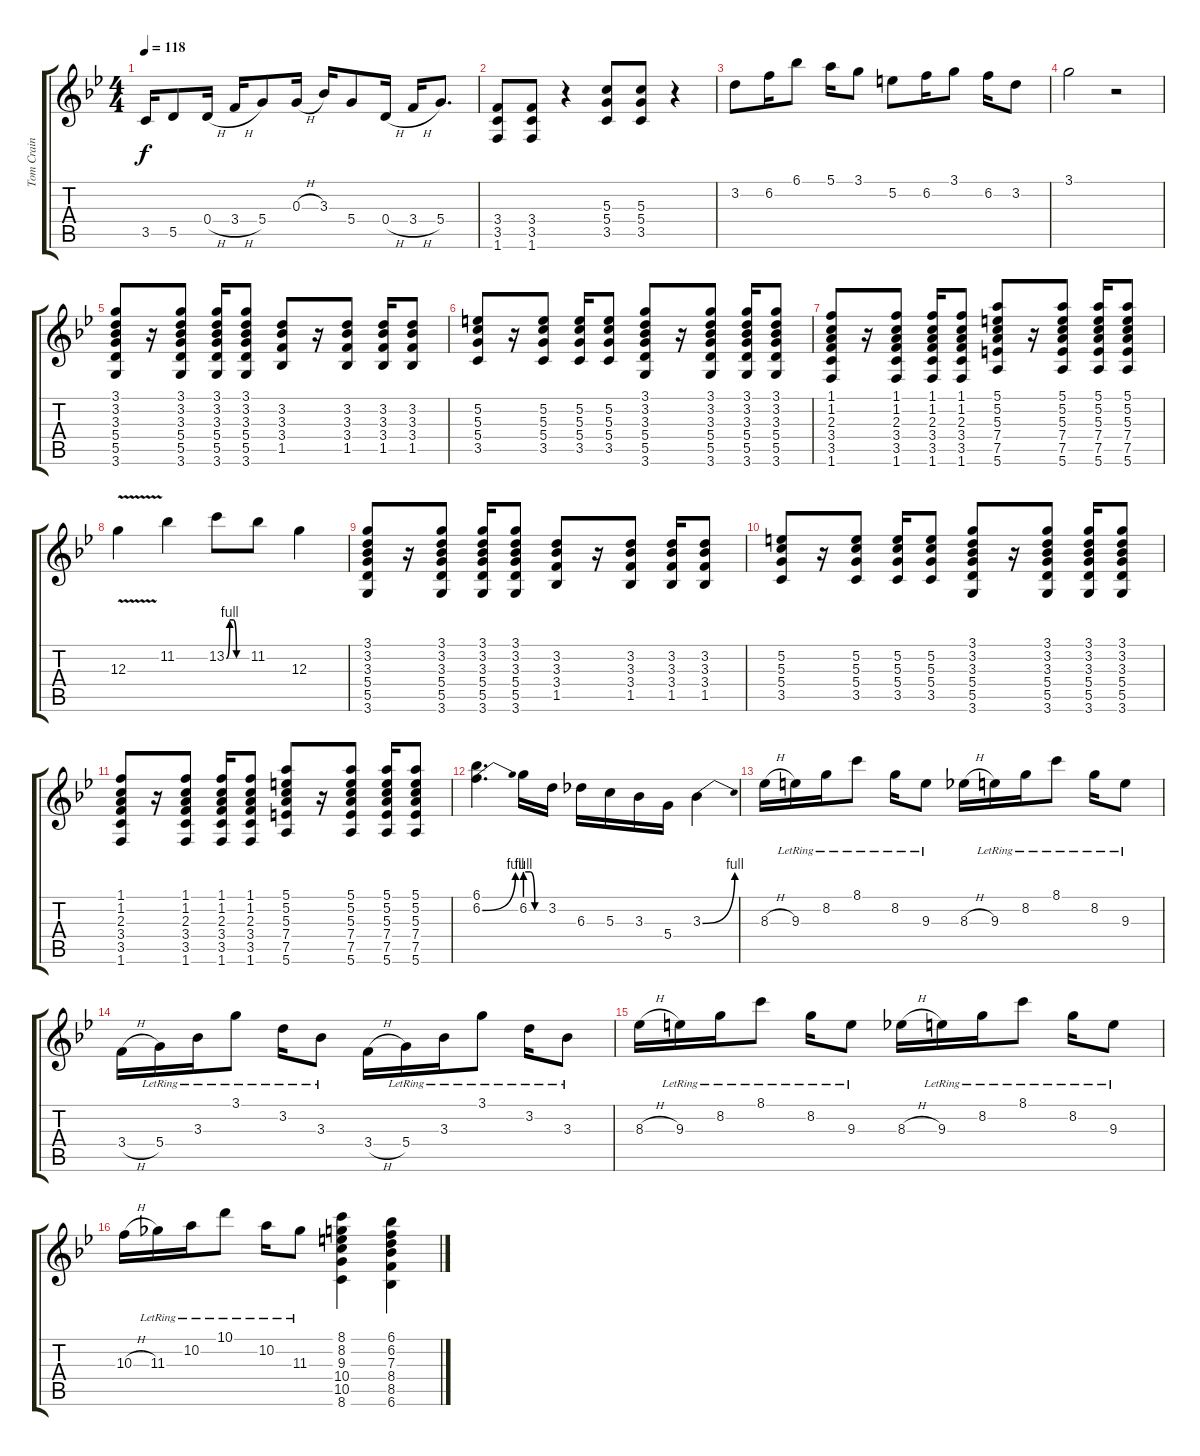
\track ("Tom Crain Guitar" "Tom Crain ") {instrument overdrivenguitar}
\staff {score tabs}
\tuning (E4 B3 G3 D3 A2 E2) {hide}
\ts (4 4)
\tempo 118
\clef g2
\ks gminor
3.5.16{dy f} 5.5.8 0.4{h}.16 3.4{h}.16 5.4.8 0.3{h}.16 3.3.16 5.4.8 0.4{h}.16 3.4{h}.16 5.4.8{d} |
(3.4 3.5 1.6).8 (3.4 3.5 1.6).8 r.4 (5.3 5.4 3.5).8 (5.3 5.4 3.5).8 r.4 |
3.2.8 6.2.16 6.1.8 5.1.16 3.1.8 5.2.8 6.2.16 3.1.8 6.2.16 3.2.8 |
3.1.2 r.2 |
(3.1 3.2 3.3 5.4 5.5 3.6).8{instrument electricguitarclean} r.16 (3.1 3.2 3.3 5.4 5.5 3.6).8 (3.1 3.2 3.3 5.4 5.5 3.6).16 (3.1 3.2 3.3 5.4 5.5 3.6).8 (3.2 3.3 3.4 1.5).8 r.16 (3.2 3.3 3.4 1.5).8 (3.2 3.3 3.4 1.5).16 (3.2 3.3 3.4 1.5).8 |
(5.2 5.3 5.4 3.5).8 r.16 (5.2 5.3 5.4 3.5).8 (5.2 5.3 5.4 3.5).16 (5.2 5.3 5.4 3.5).8 (3.1 3.2 3.3 5.4 5.5 3.6).8 r.16 (3.1 3.2 3.3 5.4 5.5 3.6).8 (3.1 3.2 3.3 5.4 5.5 3.6).16 (3.1 3.2 3.3 5.4 5.5 3.6).8 |
(1.1 1.2 2.3 3.4 3.5 1.6).8 r.16 (1.1 1.2 2.3 3.4 3.5 1.6).8 (1.1 1.2 2.3 3.4 3.5 1.6).16 (1.1 1.2 2.3 3.4 3.5 1.6).8 (5.1 5.2 5.3 7.4 7.5 5.6).8 r.16 (5.1 5.2 5.3 7.4 7.5 5.6).8 (5.1 5.2 5.3 7.4 7.5 5.6).16 (5.1 5.2 5.3 7.4 7.5 5.6).8 |
12.3{v}.4{volume 16 instrument overdrivenguitar} 11.2.4 13.2{be (custom 0 0 10 4 20 4 30 0 60 0)}.8 11.2.8 12.3.4 |
(3.1 3.2 3.3 5.4 5.5 3.6).8{volume 11 instrument electricguitarclean} r.16 (3.1 3.2 3.3 5.4 5.5 3.6).8 (3.1 3.2 3.3 5.4 5.5 3.6).16 (3.1 3.2 3.3 5.4 5.5 3.6).8 (3.2 3.3 3.4 1.5).8 r.16 (3.2 3.3 3.4 1.5).8 (3.2 3.3 3.4 1.5).16 (3.2 3.3 3.4 1.5).8 |
(5.2 5.3 5.4 3.5).8 r.16 (5.2 5.3 5.4 3.5).8 (5.2 5.3 5.4 3.5).16 (5.2 5.3 5.4 3.5).8 (3.1 3.2 3.3 5.4 5.5 3.6).8 r.16 (3.1 3.2 3.3 5.4 5.5 3.6).8 (3.1 3.2 3.3 5.4 5.5 3.6).16 (3.1 3.2 3.3 5.4 5.5 3.6).8 |
(1.1 1.2 2.3 3.4 3.5 1.6).8 r.16 (1.1 1.2 2.3 3.4 3.5 1.6).8 (1.1 1.2 2.3 3.4 3.5 1.6).16 (1.1 1.2 2.3 3.4 3.5 1.6).8 (5.1 5.2 5.3 7.4 7.5 5.6).8 r.16 (5.1 5.2 5.3 7.4 7.5 5.6).8 (5.1 5.2 5.3 7.4 7.5 5.6).16 (5.1 5.2 5.3 7.4 7.5 5.6).8 |
(6.1 6.2{be (bend 0 0 60 4)}).4{d volume 16 instrument overdrivenguitar} 6.2{be (custom 0 4 15 4 30 0 60 0)}.16 3.2.16 6.3.16 5.3.16 3.3.16 5.4.16 3.3{be (bend 0 0 60 4)}.4 |
8.3{h}.16{volume 6} 9.3{lr}.16 8.2{lr}.16 8.1{lr}.8 8.2{lr}.16 9.3{lr}.8 8.3{h}.16 9.3{lr}.16 8.2{lr}.16 8.1{lr}.8 8.2{lr}.16 9.3{lr}.8 |
3.4{h}.16 5.4{lr}.16 3.3{lr}.16 3.1{lr}.8 3.2{lr}.16 3.3{lr}.8 3.4{h}.16 5.4{lr}.16 3.3{lr}.16 3.1{lr}.8 3.2{lr}.16 3.3{lr}.8 |
8.3{h}.16 9.3{lr}.16 8.2{lr}.16 8.1{lr}.8 8.2{lr}.16 9.3{lr}.8 8.3{h}.16 9.3{lr}.16 8.2{lr}.16 8.1{lr}.8 8.2{lr}.16 9.3{lr}.8 |
10.3{h}.16 11.3{lr}.16 10.2{lr}.16 10.1{lr}.8 10.2{lr}.16 11.3{lr}.8 (8.1 8.2 9.3 10.4 10.5 8.6).4 (6.1 6.2 7.3 8.4 8.5 6.6).4
